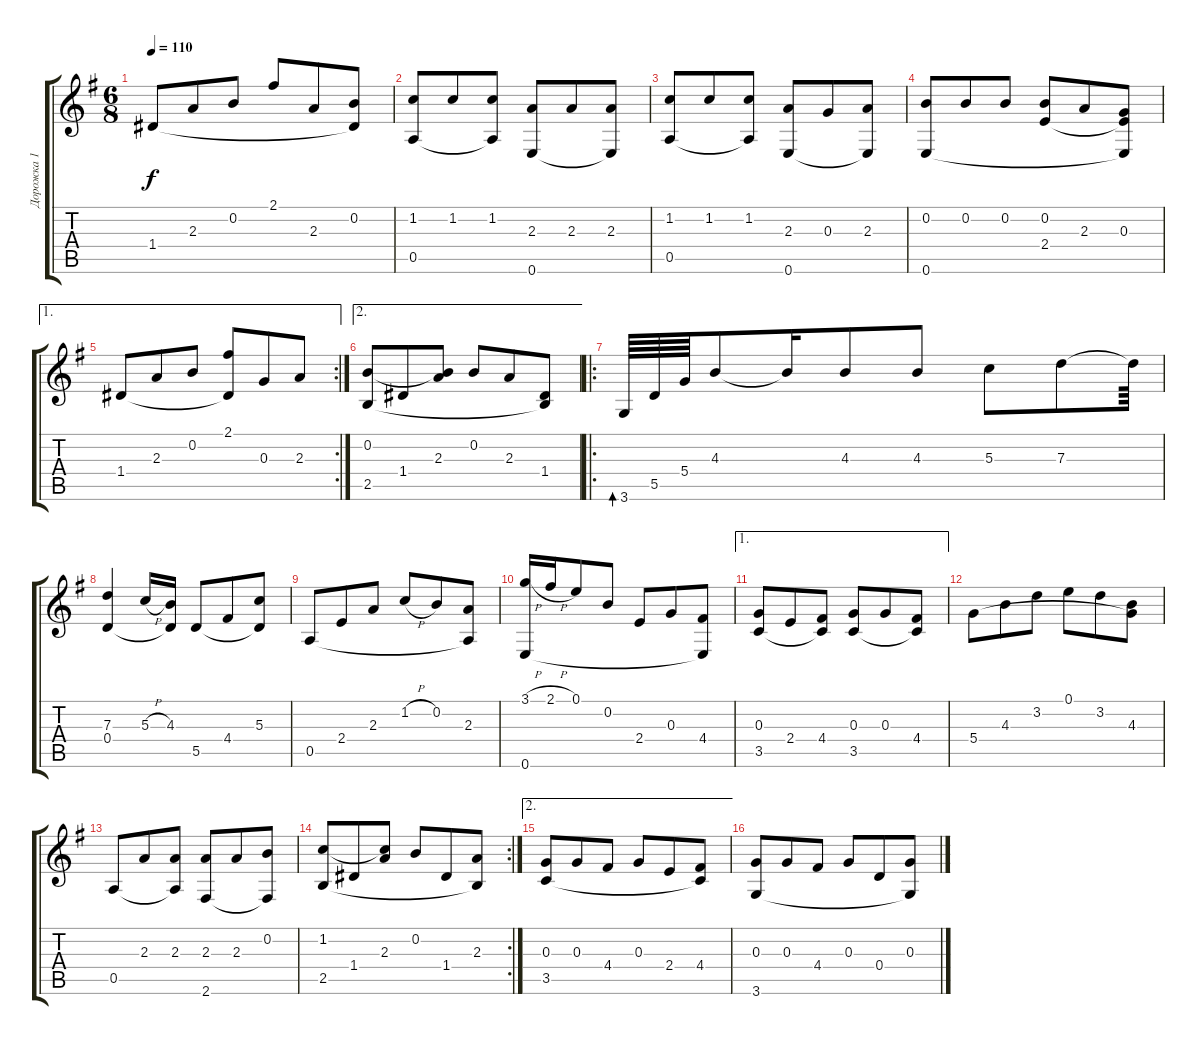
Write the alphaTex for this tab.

\track ("Дорожка 1" "Дорожка 1") {instrument acousticguitarnylon}
\staff {score tabs}
\tuning (E4 B3 G3 D3 A2 E2) {hide}
\ts (6 8)
\tempo 110
\clef g2
\ks eminor
1.4.8{dy f} 2.3.8 0.2.8 2.1.8 2.3.8 (0.2 1.4{t}).8 |
(1.2 0.5).8 1.2.8 (1.2 0.5{t}).8 (2.3 0.6).8 2.3.8 (2.3 0.6{t}).8 |
(1.2 0.5).8 1.2.8 (1.2 0.5{t}).8 (2.3 0.6).8 0.3.8 (2.3 0.6{t}).8 |
(0.2 0.6).8 0.2.8 0.2.8 (0.2 2.4).8 2.3.8 (0.3 2.4{t} 0.6{t}).8 |
\ae 1
\rc 2
1.4.8 2.3.8 0.2.8 (2.1 1.4{t}).8 0.3.8 2.3.8 |
\ae 2
(0.2 2.5).8 1.4.8 (0.2{t} 2.3).8 0.2.8 2.3.8 (1.4 2.5{t}).8 |
\ro
3.6.64{bd 30} 5.5.64 5.4.64 4.3.8 4.3{t}.16 4.3.8 4.3.8 5.3.8 7.3.8 7.3{t}.64 |
(7.3 0.4).4 5.3{h}.16 (4.3 0.4{t}).16 5.5.8 4.4.8 (5.3 5.5{t}).8 |
0.5.8 2.4.8 2.3.8 1.2{h}.8 0.2.8 (2.3 0.5{t}).8 |
(3.1{h} 0.6).16 2.1{h}.16 0.1.8 0.2.8 2.4.8 0.3.8 (4.4 0.6{t}).8 |
\ae 1
(0.3 3.5).8 2.4.8 (4.4 3.5{t}).8 (0.3 3.5).8 0.3.8 (4.4 3.5{t}).8 |
5.4.8 4.3.8 3.2.8 0.1.8 3.2.8 (4.3 5.4{t}).8 |
0.5.8 2.3.8 (2.3 0.5{t}).8 (2.3 2.6).8 2.3.8 (0.2 2.6{t}).8 |
\rc 2
(1.2 2.5).8 1.4.8 (1.2{t} 2.3).8 0.2.8 1.4.8 (2.3 2.5{t}).8 |
\ae 2
(0.3 3.5).8 0.3.8 4.4.8 0.3.8 2.4.8 (4.4 3.5{t}).8 |
(0.3 3.6).8 0.3.8 4.4.8 0.3.8 0.4.8 (0.3 3.6{t}).8
